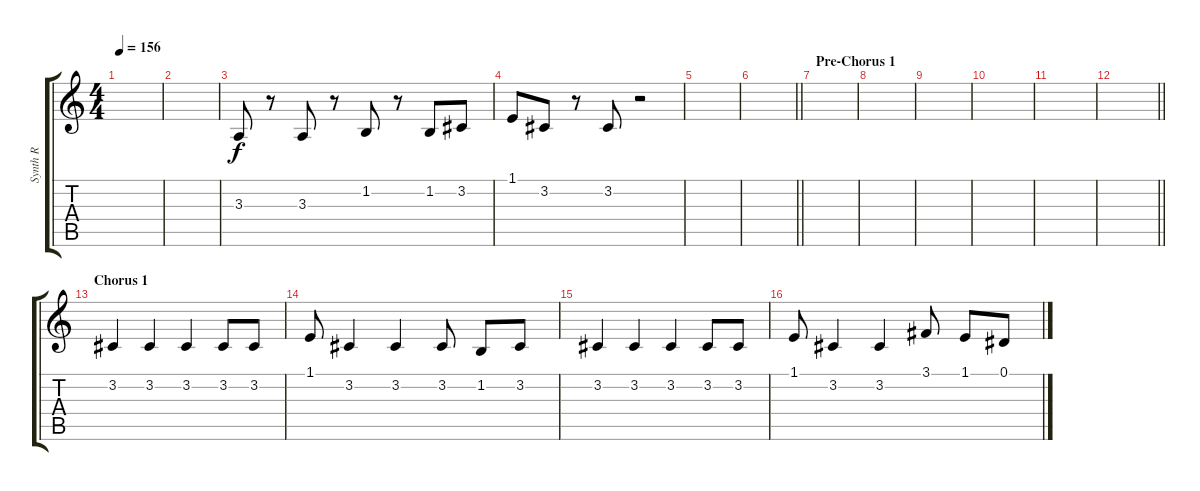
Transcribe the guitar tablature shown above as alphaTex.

\track ("Synth R" "Synth R") {instrument pad1newage}
\staff {score tabs}
\tuning (Eb4 Bb3 Gb3 Db3 Ab2 Eb2) {hide}
\ts (4 4)
\tempo 156
\clef g2
\ks c
|
|
3.3.8 r.8 3.3.8 r.8 1.2.8 r.8 1.2.8 3.2.8 |
1.1.8 3.2.8 r.8 3.2.8 r.2 |
|
\barLineRight lightlight
|
\section ("" "Pre-Chorus 1")
|
|
|
|
|
\barLineRight lightlight
|
\section ("" "Chorus 1")
3.2.4 3.2.4 3.2.4 3.2.8 3.2.8 |
1.1.8 3.2.4 3.2.4 3.2.8 1.2.8 3.2.8 |
3.2.4 3.2.4 3.2.4 3.2.8 3.2.8 |
1.1.8 3.2.4 3.2.4 3.1.8 1.1.8 0.1.8
